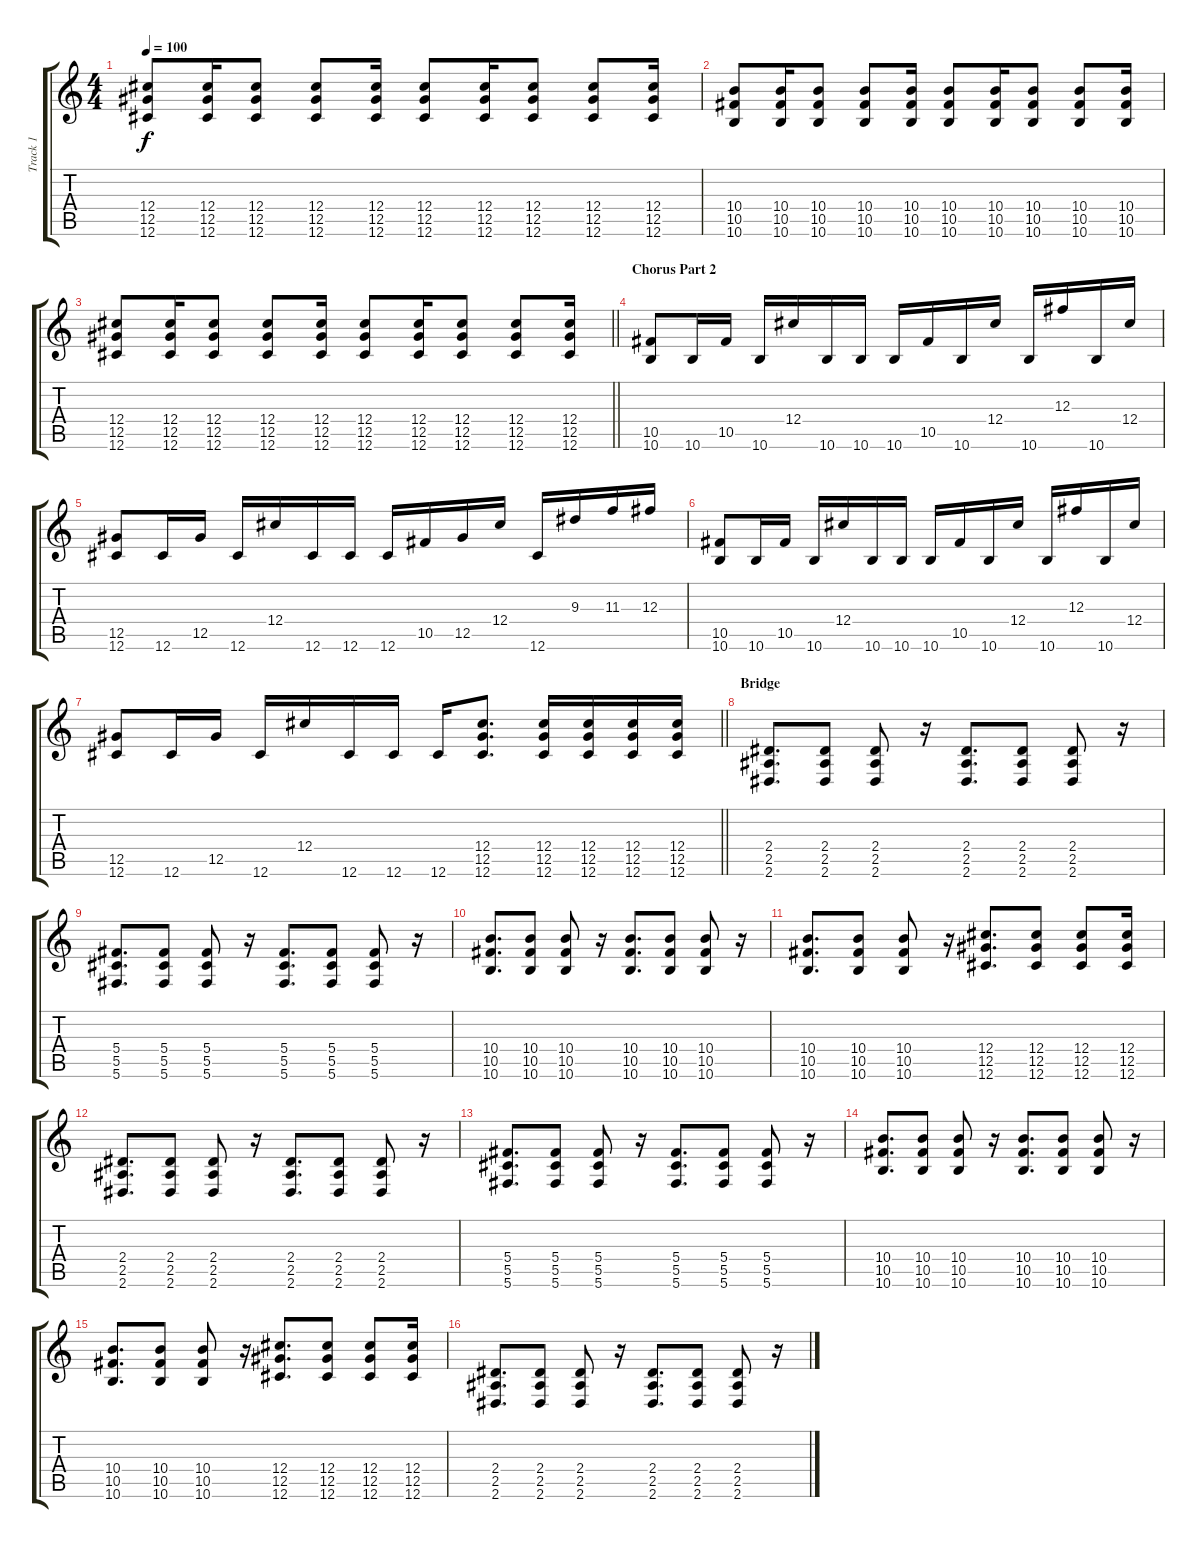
\track ("Track 1" "Track 1") {instrument overdrivenguitar}
\staff {score tabs}
\tuning (Eb4 Bb3 Gb3 Db3 Ab2 Db2) {hide}
\ts (4 4)
\tempo 100
\clef g2
\ks c
(12.4 12.5 12.6).8{dy f} (12.4 12.5 12.6).16 (12.4 12.5 12.6).8 (12.4 12.5 12.6).8 (12.4 12.5 12.6).16 (12.4 12.5 12.6).8 (12.4 12.5 12.6).16 (12.4 12.5 12.6).8 (12.4 12.5 12.6).8 (12.4 12.5 12.6).16 |
(10.4 10.5 10.6).8 (10.4 10.5 10.6).16 (10.4 10.5 10.6).8 (10.4 10.5 10.6).8 (10.4 10.5 10.6).16 (10.4 10.5 10.6).8 (10.4 10.5 10.6).16 (10.4 10.5 10.6).8 (10.4 10.5 10.6).8 (10.4 10.5 10.6).16 |
\barLineRight lightlight
(12.4 12.5 12.6).8 (12.4 12.5 12.6).16 (12.4 12.5 12.6).8 (12.4 12.5 12.6).8 (12.4 12.5 12.6).16 (12.4 12.5 12.6).8 (12.4 12.5 12.6).16 (12.4 12.5 12.6).8 (12.4 12.5 12.6).8 (12.4 12.5 12.6).16 |
\section ("" "Chorus Part 2")
(10.5 10.6).8 10.6.16 10.5.16 10.6.16 12.4.16 10.6.16 10.6.16 10.6.16 10.5.16 10.6.16 12.4.16 10.6.16 12.3.16 10.6.16 12.4.16 |
(12.5 12.6).8 12.6.16 12.5.16 12.6.16 12.4.16 12.6.16 12.6.16 12.6.16 10.5.16 12.5.16 12.4.16 12.6.16 9.3.16 11.3.16 12.3.16 |
(10.5 10.6).8 10.6.16 10.5.16 10.6.16 12.4.16 10.6.16 10.6.16 10.6.16 10.5.16 10.6.16 12.4.16 10.6.16 12.3.16 10.6.16 12.4.16 |
\barLineRight lightlight
(12.5 12.6).8 12.6.16 12.5.16 12.6.16 12.4.16 12.6.16 12.6.16 12.6.16 (12.4 12.5 12.6).8{d} (12.4 12.5 12.6).16 (12.4 12.5 12.6).16 (12.4 12.5 12.6).16 (12.4 12.5 12.6).16 |
\section ("" "Bridge")
(2.4 2.5 2.6).8{d} (2.4 2.5 2.6).8 (2.4 2.5 2.6).8 r.16 (2.4 2.5 2.6).8{d} (2.4 2.5 2.6).8 (2.4 2.5 2.6).8 r.16 |
(5.4 5.5 5.6).8{d} (5.4 5.5 5.6).8 (5.4 5.5 5.6).8 r.16 (5.4 5.5 5.6).8{d} (5.4 5.5 5.6).8 (5.4 5.5 5.6).8 r.16 |
(10.4 10.5 10.6).8{d} (10.4 10.5 10.6).8 (10.4 10.5 10.6).8 r.16 (10.4 10.5 10.6).8{d} (10.4 10.5 10.6).8 (10.4 10.5 10.6).8 r.16 |
(10.4 10.5 10.6).8{d} (10.4 10.5 10.6).8 (10.4 10.5 10.6).8 r.16 (12.4 12.5 12.6).8{d} (12.4 12.5 12.6).8 (12.4 12.5 12.6).8 (12.4 12.5 12.6).16 |
(2.4 2.5 2.6).8{d} (2.4 2.5 2.6).8 (2.4 2.5 2.6).8 r.16 (2.4 2.5 2.6).8{d} (2.4 2.5 2.6).8 (2.4 2.5 2.6).8 r.16 |
(5.4 5.5 5.6).8{d} (5.4 5.5 5.6).8 (5.4 5.5 5.6).8 r.16 (5.4 5.5 5.6).8{d} (5.4 5.5 5.6).8 (5.4 5.5 5.6).8 r.16 |
(10.4 10.5 10.6).8{d} (10.4 10.5 10.6).8 (10.4 10.5 10.6).8 r.16 (10.4 10.5 10.6).8{d} (10.4 10.5 10.6).8 (10.4 10.5 10.6).8 r.16 |
(10.4 10.5 10.6).8{d} (10.4 10.5 10.6).8 (10.4 10.5 10.6).8 r.16 (12.4 12.5 12.6).8{d} (12.4 12.5 12.6).8 (12.4 12.5 12.6).8 (12.4 12.5 12.6).16 |
(2.4 2.5 2.6).8{d} (2.4 2.5 2.6).8 (2.4 2.5 2.6).8 r.16 (2.4 2.5 2.6).8{d} (2.4 2.5 2.6).8 (2.4 2.5 2.6).8 r.16
